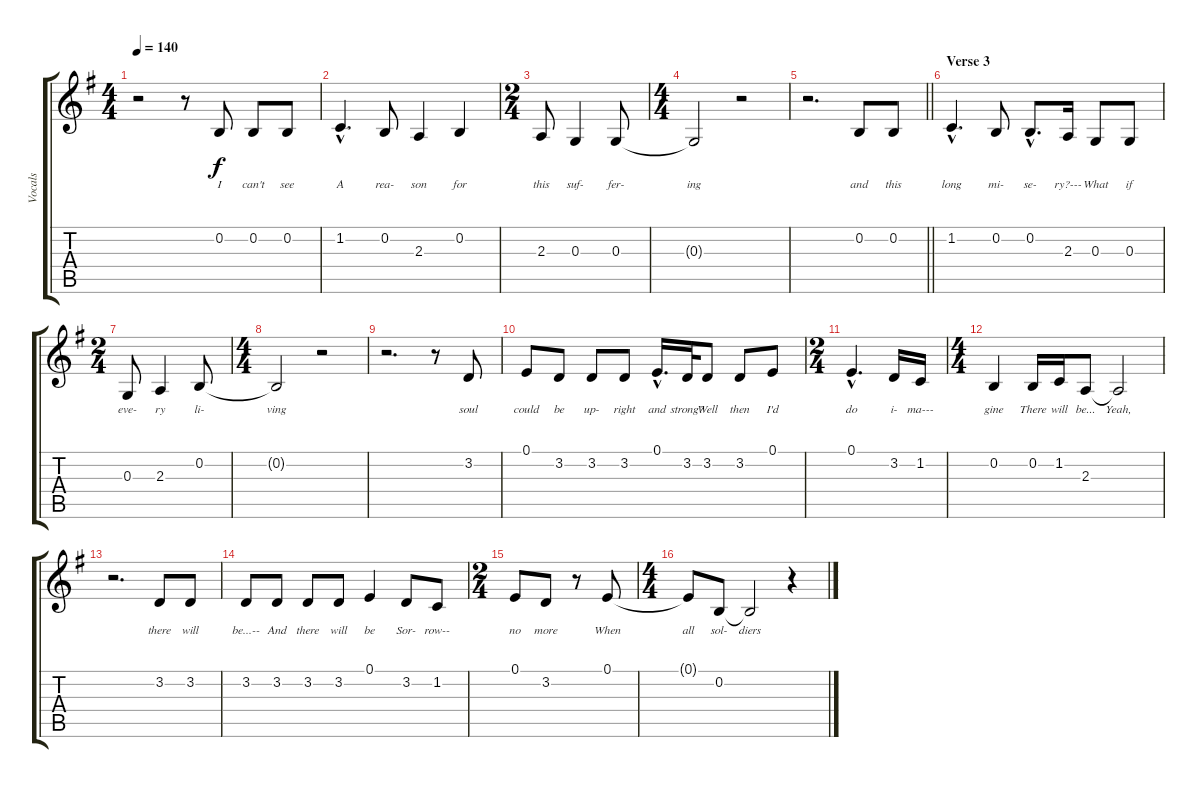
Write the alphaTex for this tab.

\track ("Vocals" "Vocals") {instrument oboe}
\staff {score tabs}
\tuning (E4 B3 G3 D3 A2 E2) {hide}
\ts (4 4)
\tempo 140
\clef g2
\ks g
r.2{dy f} r.8 0.2.8{lyrics (0 "I") lyrics (1 "") lyrics (2 "") lyrics (3 "") lyrics (4 "")} 0.2.8{lyrics (0 "can't") lyrics (1 "") lyrics (2 "") lyrics (3 "") lyrics (4 "")} 0.2.8{lyrics (0 "see") lyrics (1 "") lyrics (2 "") lyrics (3 "") lyrics (4 "")} |
1.2{hac}.4{d lyrics (0 "A") lyrics (1 "") lyrics (2 "") lyrics (3 "") lyrics (4 "")} 0.2.8{lyrics (0 "rea-") lyrics (1 "") lyrics (2 "") lyrics (3 "") lyrics (4 "")} 2.3.4{lyrics (0 "son") lyrics (1 "") lyrics (2 "") lyrics (3 "") lyrics (4 "")} 0.2.4{lyrics (0 "for") lyrics (1 "") lyrics (2 "") lyrics (3 "") lyrics (4 "")} |
\ts (2 4)
2.3.8{lyrics (0 "this") lyrics (1 "") lyrics (2 "") lyrics (3 "") lyrics (4 "")} 0.3.4{lyrics (0 "suf-") lyrics (1 "") lyrics (2 "") lyrics (3 "") lyrics (4 "")} 0.3.8{lyrics (0 "fer-") lyrics (1 "") lyrics (2 "") lyrics (3 "") lyrics (4 "")} |
\ts (4 4)
0.3{t}.2{lyrics (0 "ing") lyrics (1 "") lyrics (2 "") lyrics (3 "") lyrics (4 "")} r.2 |
\barLineRight lightlight
r.2{d} 0.2.8{lyrics (0 "and") lyrics (1 "") lyrics (2 "") lyrics (3 "") lyrics (4 "")} 0.2.8{lyrics (0 "this") lyrics (1 "") lyrics (2 "") lyrics (3 "") lyrics (4 "")} |
\section ("" "Verse 3")
1.2{hac}.4{d lyrics (0 "long") lyrics (1 "") lyrics (2 "") lyrics (3 "") lyrics (4 "")} 0.2.8{lyrics (0 "mi-") lyrics (1 "") lyrics (2 "") lyrics (3 "") lyrics (4 "")} 0.2{hac}.8{d lyrics (0 "se-") lyrics (1 "") lyrics (2 "") lyrics (3 "") lyrics (4 "")} 2.3.16{lyrics (0 "ry?---") lyrics (1 "") lyrics (2 "") lyrics (3 "") lyrics (4 "")} 0.3.8{lyrics (0 "What") lyrics (1 "") lyrics (2 "") lyrics (3 "") lyrics (4 "")} 0.3.8{lyrics (0 "if") lyrics (1 "") lyrics (2 "") lyrics (3 "") lyrics (4 "")} |
\ts (2 4)
0.3.8{lyrics (0 "eve-") lyrics (1 "") lyrics (2 "") lyrics (3 "") lyrics (4 "")} 2.3.4{lyrics (0 "ry") lyrics (1 "") lyrics (2 "") lyrics (3 "") lyrics (4 "")} 0.2.8{lyrics (0 "li-") lyrics (1 "") lyrics (2 "") lyrics (3 "") lyrics (4 "")} |
\ts (4 4)
0.2{t}.2{lyrics (0 "ving") lyrics (1 "") lyrics (2 "") lyrics (3 "") lyrics (4 "")} r.2 |
r.2{d} r.8 3.2.8{lyrics (0 "soul") lyrics (1 "") lyrics (2 "") lyrics (3 "") lyrics (4 "")} |
0.1.8{lyrics (0 "could") lyrics (1 "") lyrics (2 "") lyrics (3 "") lyrics (4 "")} 3.2.8{lyrics (0 "be") lyrics (1 "") lyrics (2 "") lyrics (3 "") lyrics (4 "")} 3.2.8{lyrics (0 "up-") lyrics (1 "") lyrics (2 "") lyrics (3 "") lyrics (4 "")} 3.2.8{lyrics (0 "right") lyrics (1 "") lyrics (2 "") lyrics (3 "") lyrics (4 "")} 0.1{hac}.16{d lyrics (0 "and") lyrics (1 "") lyrics (2 "") lyrics (3 "") lyrics (4 "")} 3.2.32{lyrics (0 "strong?") lyrics (1 "") lyrics (2 "") lyrics (3 "") lyrics (4 "")} 3.2.8{lyrics (0 "Well") lyrics (1 "") lyrics (2 "") lyrics (3 "") lyrics (4 "")} 3.2.8{lyrics (0 "then") lyrics (1 "") lyrics (2 "") lyrics (3 "") lyrics (4 "")} 0.1.8{lyrics (0 "I'd") lyrics (1 "") lyrics (2 "") lyrics (3 "") lyrics (4 "")} |
\ts (2 4)
0.1{hac}.4{d lyrics (0 "do") lyrics (1 "") lyrics (2 "") lyrics (3 "") lyrics (4 "")} 3.2.16{lyrics (0 "i-") lyrics (1 "") lyrics (2 "") lyrics (3 "") lyrics (4 "")} 1.2.16{lyrics (0 "ma---") lyrics (1 "") lyrics (2 "") lyrics (3 "") lyrics (4 "")} |
\ts (4 4)
0.2.4{lyrics (0 "gine") lyrics (1 "") lyrics (2 "") lyrics (3 "") lyrics (4 "")} 0.2.16{lyrics (0 "There") lyrics (1 "") lyrics (2 "") lyrics (3 "") lyrics (4 "")} 1.2.16{lyrics (0 "will") lyrics (1 "") lyrics (2 "") lyrics (3 "") lyrics (4 "")} 2.3.8{lyrics (0 "be...") lyrics (1 "") lyrics (2 "") lyrics (3 "") lyrics (4 "")} 2.3{t}.2{lyrics (0 "Yeah,") lyrics (1 "") lyrics (2 "") lyrics (3 "") lyrics (4 "")} |
r.2{d} 3.2.8{lyrics (0 "there") lyrics (1 "") lyrics (2 "") lyrics (3 "") lyrics (4 "")} 3.2.8{lyrics (0 "will") lyrics (1 "") lyrics (2 "") lyrics (3 "") lyrics (4 "")} |
3.2.8{lyrics (0 "be...--") lyrics (1 "") lyrics (2 "") lyrics (3 "") lyrics (4 "")} 3.2.8{lyrics (0 "And") lyrics (1 "") lyrics (2 "") lyrics (3 "") lyrics (4 "")} 3.2.8{lyrics (0 "there") lyrics (1 "") lyrics (2 "") lyrics (3 "") lyrics (4 "")} 3.2.8{lyrics (0 "will") lyrics (1 "") lyrics (2 "") lyrics (3 "") lyrics (4 "")} 0.1.4{lyrics (0 "be") lyrics (1 "") lyrics (2 "") lyrics (3 "") lyrics (4 "")} 3.2.8{lyrics (0 "Sor-") lyrics (1 "") lyrics (2 "") lyrics (3 "") lyrics (4 "")} 1.2.8{lyrics (0 "row--") lyrics (1 "") lyrics (2 "") lyrics (3 "") lyrics (4 "")} |
\ts (2 4)
0.1.8{lyrics (0 "no") lyrics (1 "") lyrics (2 "") lyrics (3 "") lyrics (4 "")} 3.2.8{lyrics (0 "more") lyrics (1 "") lyrics (2 "") lyrics (3 "") lyrics (4 "")} r.8 0.1.8{lyrics (0 "When") lyrics (1 "") lyrics (2 "") lyrics (3 "") lyrics (4 "")} |
\ts (4 4)
0.1{t}.8{lyrics (0 "all") lyrics (1 "") lyrics (2 "") lyrics (3 "") lyrics (4 "")} 0.2.8{lyrics (0 "sol-") lyrics (1 "") lyrics (2 "") lyrics (3 "") lyrics (4 "")} 0.2{t}.2{lyrics (0 "diers") lyrics (1 "") lyrics (2 "") lyrics (3 "") lyrics (4 "")} r.4
